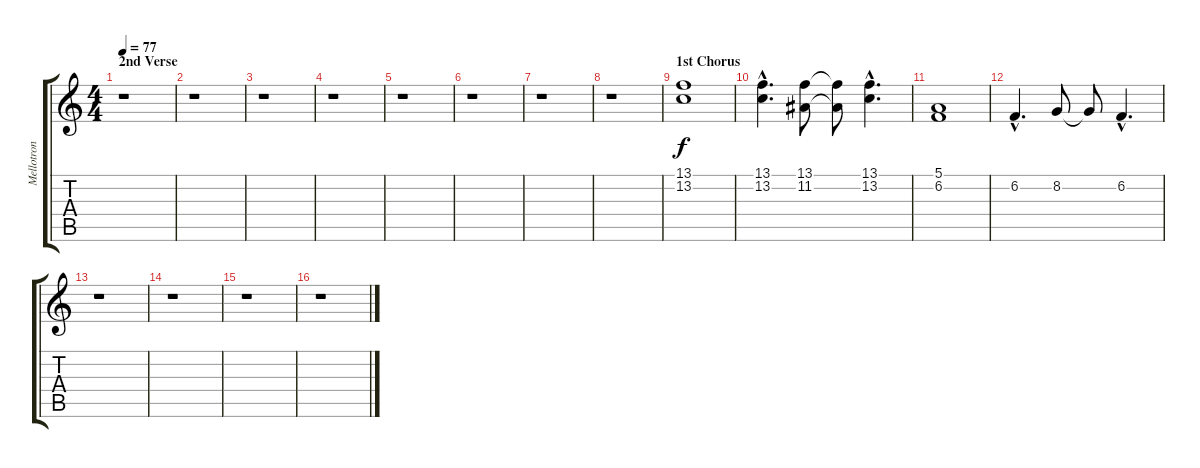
\track ("Mellotron" "Mellotron") {instrument synthstrings1}
\staff {score tabs}
\tuning (E4 B3 G3 D3 A2 E2) {hide}
\ts (4 4)
\section ("" "2nd Verse")
\tempo 77
\clef g2
\ks c
r.1{dy f} |
r.1 |
r.1 |
r.1 |
r.1 |
r.1 |
r.1 |
r.1 |
\section ("" "1st Chorus")
(13.1 13.2).1 |
(13.1{hac} 13.2{hac}).4{d} (13.1 11.2).8 (13.1{t} 11.2{t}).8 (13.1{hac} 13.2{hac}).4{d} |
(5.1 6.2).1 |
6.2{hac}.4{d} 8.2.8 8.2{t}.8 6.2{hac}.4{d} |
r.1 |
r.1 |
r.1 |
r.1
